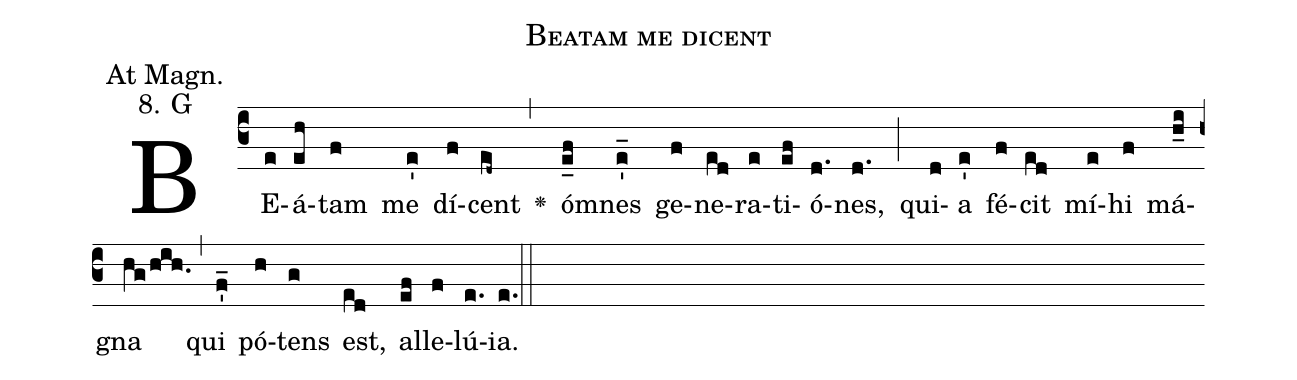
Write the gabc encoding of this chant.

name: Beatam me dicent;
office-part: Magnificat Antiphon;
mode: 8G;
annotation: At Magn.;
annotation: 8. G;
def-m1:}{\greseteolcustos{manual}{;
def-m2:\ifx\breakbeforeEuouae\undefined\else;
def-m3:\fi}	\ifx\noeuouae\undefined\def\noeuouae{F}\fi	\if\noeuouae F{;
def-m4:}\fi;
%%
% The syntax in this part is called gabc. Please refer to http://home.gna.org/gregorio/gabc/#basis

(c3)BE(e)á(eh)tam(f) me(e') dí(f)cent(ed~) <v>\greheightstar</v>(,)
óm(e_f)nes(e'_) ge(f)ne(ed)ra(e)ti(ef)ó(d.)nes,(d.) (;)
qui(d)a(e') fé(f)cit(ed) mí(e)hi(f) má(h_i)gna(hg/hih.) (,)
qui(f'_) pó(h)tens(g) est,(ed) al(ef)le(f)lú(e.[em1])ia.(e.) (::[em2]z[em3])

E(h) u(h) o(g) u(h) a(f) e.(e.) (::[em4])
